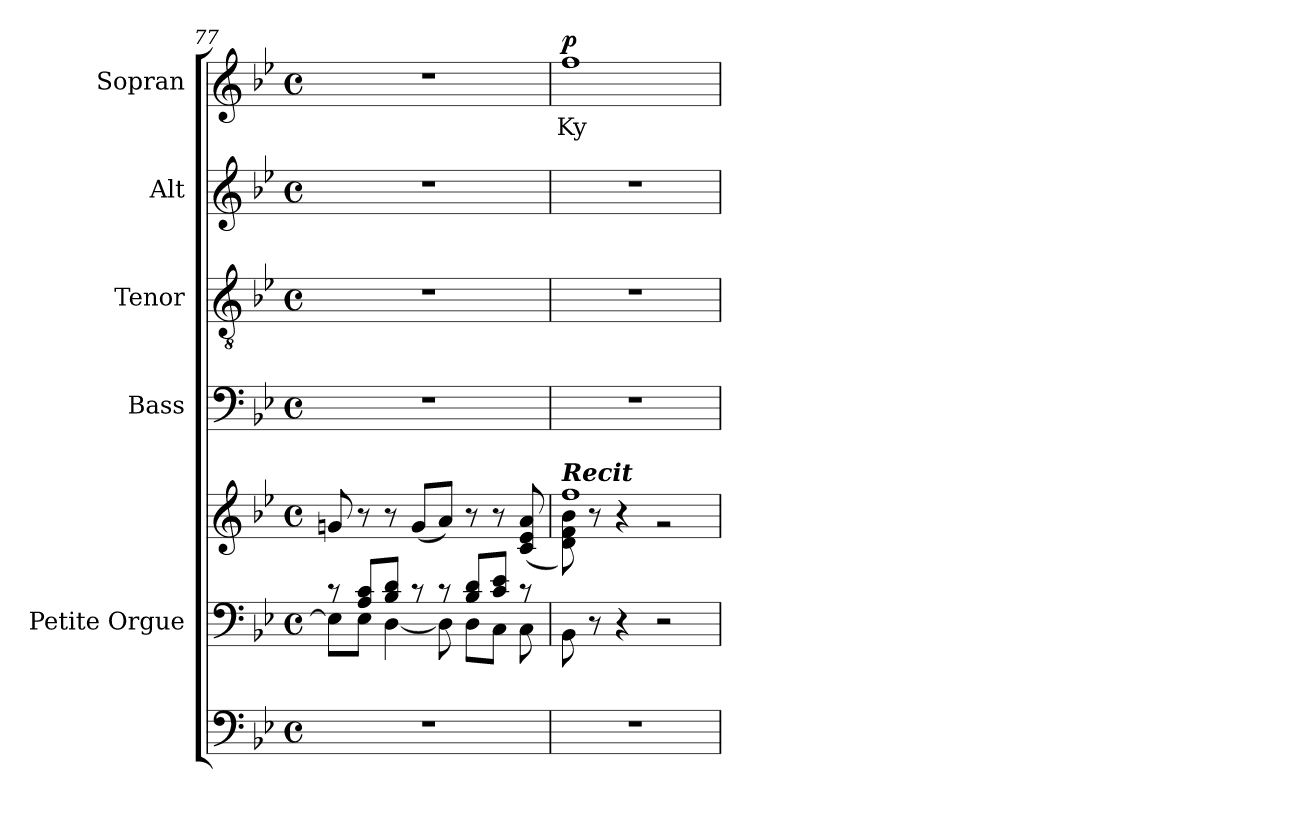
**kern	**kern	**kern	**kern	**kern	**kern	**kern	**text	**dynam
*part6	*part5	*part5	*part4	*part3	*part2	*part1	*part1	*part1
*staff7	*staff6	*staff5	*staff4	*staff3	*staff2	*staff1	*staff1	*staff1
*	*I"Petite Orgue	*	*I"Bass	*I"Tenor	*I"Alt	*I"Sopran	*	*
*	*I'Org. 1	*	*I'B.	*I'T.	*I'A.	*I'S.	*	*
*clefF4	*clefF4	*clefG2	*clefF4	*clefGv2	*clefG2	*clefG2	*	*
*k[b-e-]	*k[b-e-]	*k[b-e-]	*k[b-e-]	*k[b-e-]	*k[b-e-]	*k[b-e-]	*	*
*B-:	*B-:	*B-:	*B-:	*B-:	*B-:	*B-:	*	*
*M4/4	*M4/4	*M4/4	*M4/4	*M4/4	*M4/4	*M4/4	*	*
*met(c)	*met(c)	*met(c)	*met(c)	*met(c)	*met(c)	*met(c)	*	*
=77	=77	=77	=77	=77	=77	=77	=77	=77
*	*^	*	*	*	*	*	*	*
1r	8rc	8E-\L]	8gn/	1r	1r	1r	1r	.	.
.	8A/ 8c/L	8E-\J	8r	.	.	.	.	.	.
.	8B-/ 8d/J	[<4D\	8r	.	.	.	.	.	.
.	8rc	.	(<8g/L	.	.	.	.	.	.
.	8rc	8D\]	8a/J)	.	.	.	.	.	.
.	8B-/ 8d/L	8D\L	8r	.	.	.	.	.	.
.	8c/ 8e-/J	8C\J	8r	.	.	.	.	.	.
.	8rc	8C\	(<8c/ 8e-/ 8a/	.	.	.	.	.	.
=78	=78	=78	=78	=78	=78	=78	=78	=78	=78
*	*	*	*^	*	*	*	*	*	*
!	!	!	!LO:TX:a:Bi:t=Recit	!	!	!	!	!	!	!
!	!	!	!	!	!	!	!	!	!LO:LY:b	!LO:DY:a
*	*v	*v	*	*	*	*	*	*	*	*
1r	8BB-\	1ff	8d\ 8f\ 8b-\)	1r	1r	1r	1ff	Ky-	p
.	8r	.	8ra	.	.	.	.	.	.
.	4r	.	4ra	.	.	.	.	.	.
.	2r	.	2rg	.	.	.	.	.	.
*	*	*v	*v	*	*	*	*	*	*
=	=	=	=	=	=	=	=	=
*-	*-	*-	*-	*-	*-	*-	*-	*-
